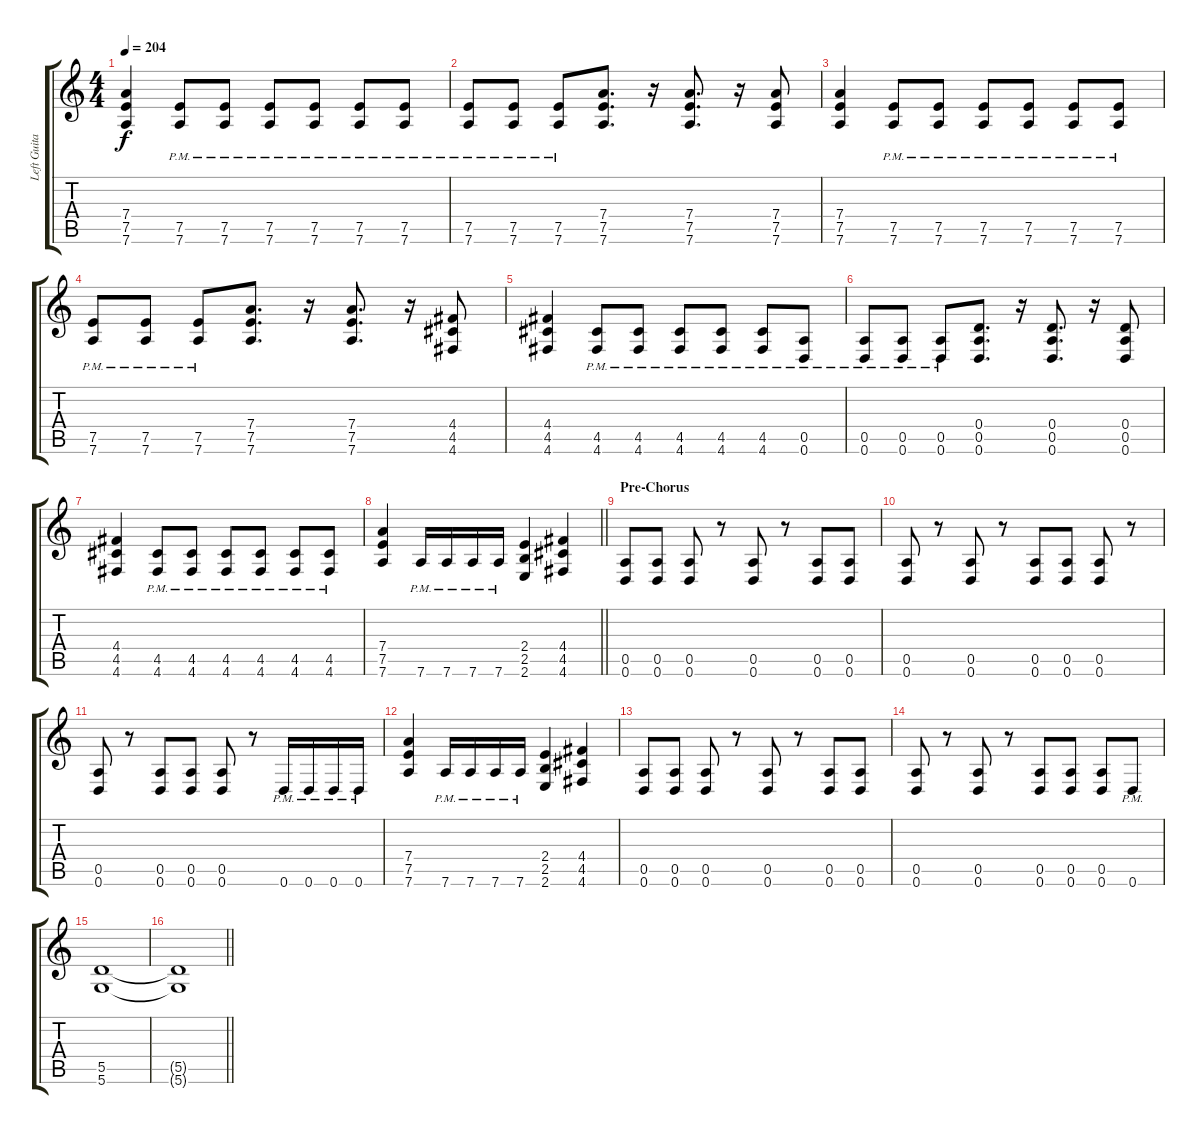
\track ("Left Guitar (Rythym)" "Left Guita") {instrument overdrivenguitar}
\staff {score tabs}
\tuning (E4 B3 G3 D3 A2 D2) {hide}
\ts (4 4)
\tempo 204
\clef g2
\ks c
(7.4 7.5 7.6).4{dy f} (7.5{pm} 7.6{pm}).8 (7.5{pm} 7.6{pm}).8 (7.5{pm} 7.6{pm}).8 (7.5{pm} 7.6{pm}).8 (7.5{pm} 7.6{pm}).8 (7.5{pm} 7.6{pm}).8 |
(7.5{pm} 7.6{pm}).8 (7.5{pm} 7.6{pm}).8 (7.5{pm} 7.6{pm}).8 (7.4 7.5 7.6).8{d} r.16 (7.4 7.5 7.6).8{d} r.16 (7.4 7.5 7.6).8 |
(7.4 7.5 7.6).4 (7.5{pm} 7.6{pm}).8 (7.5{pm} 7.6{pm}).8 (7.5{pm} 7.6{pm}).8 (7.5{pm} 7.6{pm}).8 (7.5{pm} 7.6{pm}).8 (7.5{pm} 7.6{pm}).8 |
(7.5{pm} 7.6{pm}).8 (7.5{pm} 7.6{pm}).8 (7.5{pm} 7.6{pm}).8 (7.4 7.5 7.6).8{d} r.16 (7.4 7.5 7.6).8{d} r.16 (4.4 4.5 4.6).8 |
(4.4 4.5 4.6).4 (4.5{pm} 4.6{pm}).8 (4.5{pm} 4.6{pm}).8 (4.5{pm} 4.6{pm}).8 (4.5{pm} 4.6{pm}).8 (4.5{pm} 4.6{pm}).8 (0.5{pm} 0.6{pm}).8 |
(0.5{pm} 0.6{pm}).8 (0.5{pm} 0.6{pm}).8 (0.5{pm} 0.6{pm}).8 (0.4 0.5 0.6).8{d} r.16 (0.4 0.5 0.6).8{d} r.16 (0.4 0.5 0.6).8 |
(4.4 4.5 4.6).4 (4.5{pm} 4.6{pm}).8 (4.5{pm} 4.6{pm}).8 (4.5{pm} 4.6{pm}).8 (4.5{pm} 4.6{pm}).8 (4.5{pm} 4.6{pm}).8 (4.5{pm} 4.6{pm}).8 |
\barLineRight lightlight
(7.4 7.5 7.6).4 7.6{pm}.16 7.6{pm}.16 7.6{pm}.16 7.6{pm}.16 (2.4 2.5 2.6).4 (4.4 4.5 4.6).4 |
\section ("" "Pre-Chorus")
(0.5 0.6).8 (0.5 0.6).8 (0.5 0.6).8 r.8 (0.5 0.6).8 r.8 (0.5 0.6).8 (0.5 0.6).8 |
(0.5 0.6).8 r.8 (0.5 0.6).8 r.8 (0.5 0.6).8 (0.5 0.6).8 (0.5 0.6).8 r.8 |
(0.5 0.6).8 r.8 (0.5 0.6).8 (0.5 0.6).8 (0.5 0.6).8 r.8 0.6{pm}.16 0.6{pm}.16 0.6{pm}.16 0.6{pm}.16 |
(7.4 7.5 7.6).4 7.6{pm}.16 7.6{pm}.16 7.6{pm}.16 7.6{pm}.16 (2.4 2.5 2.6).4 (4.4 4.5 4.6).4 |
(0.5 0.6).8 (0.5 0.6).8 (0.5 0.6).8 r.8 (0.5 0.6).8 r.8 (0.5 0.6).8 (0.5 0.6).8 |
(0.5 0.6).8 r.8 (0.5 0.6).8 r.8 (0.5 0.6).8 (0.5 0.6).8 (0.5 0.6).8 0.6{pm}.8 |
(5.5 5.6).1 |
\barLineRight lightlight
(5.5{t} 5.6{t}).1
